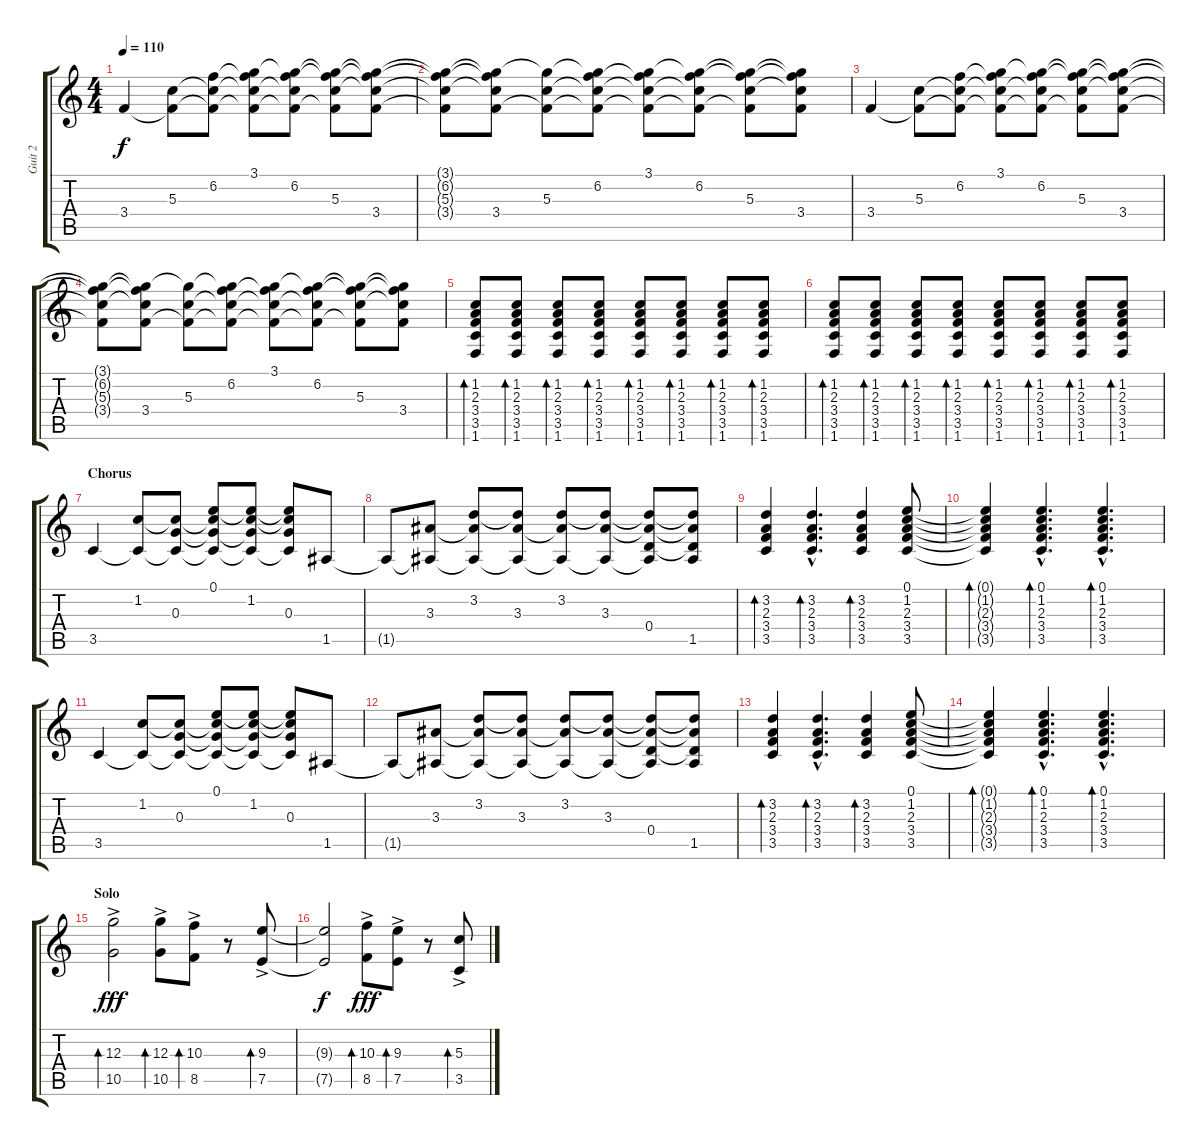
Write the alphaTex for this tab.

\track ("Guit 2" "Guit 2") {instrument electricguitarjazz}
\staff {score tabs}
\tuning (E4 B3 G3 D3 A2 E2) {hide}
\ts (4 4)
\tempo 110
\clef g2
\ks c
3.4.4{dy f} (5.3 3.4{t}).8 (6.2 5.3{t} 3.4{t}).8 (3.1 6.2{t} 5.3{t} 3.4{t}).8 (3.1{t} 6.2 5.3{t} 3.4{t}).8 (3.1{t} 6.2{t} 5.3 3.4{t}).8 (3.1{t} 6.2{t} 5.3{t} 3.4).8 |
(3.1{t} 6.2{t} 5.3{t} 3.4{t}).8 (3.1{t} 6.2{t} 5.3{t} 3.4).8 (3.1{t} 5.3 3.4{t}).8 (3.1{t} 6.2 5.3{t} 3.4{t}).8 (3.1 6.2{t} 5.3{t} 3.4{t}).8 (3.1{t} 6.2 5.3{t} 3.4{t}).8 (3.1{t} 6.2{t} 5.3 3.4{t}).8 (3.1{t} 6.2{t} 5.3{t} 3.4).8 |
3.4.4 (5.3 3.4{t}).8 (6.2 5.3{t} 3.4{t}).8 (3.1 6.2{t} 5.3{t} 3.4{t}).8 (3.1{t} 6.2 5.3{t} 3.4{t}).8 (3.1{t} 6.2{t} 5.3 3.4{t}).8 (3.1{t} 6.2{t} 5.3{t} 3.4).8 |
(3.1{t} 6.2{t} 5.3{t} 3.4{t}).8 (3.1{t} 6.2{t} 5.3{t} 3.4).8 (3.1{t} 5.3 3.4{t}).8 (3.1{t} 6.2 5.3{t} 3.4{t}).8 (3.1 6.2{t} 5.3{t} 3.4{t}).8 (3.1{t} 6.2 5.3{t} 3.4{t}).8 (3.1{t} 6.2{t} 5.3 3.4{t}).8 (3.1{t} 6.2{t} 5.3{t} 3.4).8 |
(1.2 2.3 3.4 3.5 1.6).8{bd 30} (1.2 2.3 3.4 3.5 1.6).8{bd 30} (1.2 2.3 3.4 3.5 1.6).8{bd 30} (1.2 2.3 3.4 3.5 1.6).8{bd 30} (1.2 2.3 3.4 3.5 1.6).8{bd 30} (1.2 2.3 3.4 3.5 1.6).8{bd 30} (1.2 2.3 3.4 3.5 1.6).8{bd 30} (1.2 2.3 3.4 3.5 1.6).8{bd 30} |
(1.2 2.3 3.4 3.5 1.6).8{bd 30} (1.2 2.3 3.4 3.5 1.6).8{bd 30} (1.2 2.3 3.4 3.5 1.6).8{bd 30} (1.2 2.3 3.4 3.5 1.6).8{bd 30} (1.2 2.3 3.4 3.5 1.6).8{bd 30} (1.2 2.3 3.4 3.5 1.6).8{bd 30} (1.2 2.3 3.4 3.5 1.6).8{bd 30} (1.2 2.3 3.4 3.5 1.6).8{bd 30} |
\section ("" "Chorus")
3.5.4 (1.2 3.5{t}).8 (1.2{t} 0.3 3.5{t}).8 (0.1 1.2{t} 0.3{t} 3.5{t}).8 (0.1{t} 1.2 0.3{t} 3.5{t}).8 (0.1{t} 1.2{t} 0.3 3.5{t}).8 1.5.8 |
1.5{t}.8 (3.3 1.5{t}).8 (3.2 3.3{t} 1.5{t}).8 (3.2{t} 3.3 1.5{t}).8 (3.2 3.3{t} 1.5{t}).8 (3.2{t} 3.3 1.5{t}).8 (3.2{t} 3.3{t} 0.4 1.5{t}).8 (3.2{t} 3.3{t} 0.4{t} 1.5).8 |
(3.2 2.3 3.4 3.5).4{bd 30} (3.2{hac} 2.3{hac} 3.4{hac} 3.5{hac}).4{d bd 30} (3.2 2.3 3.4 3.5).4{bd 30} (0.1 1.2 2.3 3.4 3.5).8 |
(0.1{t} 1.2{t} 2.3{t} 3.4{t} 3.5{t}).4{bd 30} (0.1{hac} 1.2{hac} 2.3{hac} 3.4{hac} 3.5{hac}).4{d bd 30} (0.1{hac} 1.2{hac} 2.3{hac} 3.4{hac} 3.5{hac}).4{d bd 30} |
3.5.4 (1.2 3.5{t}).8 (1.2{t} 0.3 3.5{t}).8 (0.1 1.2{t} 0.3{t} 3.5{t}).8 (0.1{t} 1.2 0.3{t} 3.5{t}).8 (0.1{t} 1.2{t} 0.3 3.5{t}).8 1.5.8 |
1.5{t}.8 (3.3 1.5{t}).8 (3.2 3.3{t} 1.5{t}).8 (3.2{t} 3.3 1.5{t}).8 (3.2 3.3{t} 1.5{t}).8 (3.2{t} 3.3 1.5{t}).8 (3.2{t} 3.3{t} 0.4 1.5{t}).8 (3.2{t} 3.3{t} 0.4{t} 1.5).8 |
(3.2 2.3 3.4 3.5).4{bd 30} (3.2{hac} 2.3{hac} 3.4{hac} 3.5{hac}).4{d bd 30} (3.2 2.3 3.4 3.5).4{bd 30} (0.1 1.2 2.3 3.4 3.5).8 |
(0.1{t} 1.2{t} 2.3{t} 3.4{t} 3.5{t}).4{bd 30} (0.1{hac} 1.2{hac} 2.3{hac} 3.4{hac} 3.5{hac}).4{d bd 30} (0.1{hac} 1.2{hac} 2.3{hac} 3.4{hac} 3.5{hac}).4{d bd 30} |
\section ("" "Solo")
(12.3{ac} 10.5{ac}).2{bd 30 dy fff} (12.3{ac} 10.5{ac}).8{bd 30} (10.3{ac} 8.5{ac}).8{bd 30} r.8 (9.3{ac} 7.5{ac}).8{bd 30} |
(9.3{t} 7.5{t}).2{dy f} (10.3{ac} 8.5{ac}).8{bd 30 dy fff} (9.3{ac} 7.5{ac}).8{bd 30} r.8 (5.3{ac} 3.5{ac}).8{bd 30}
